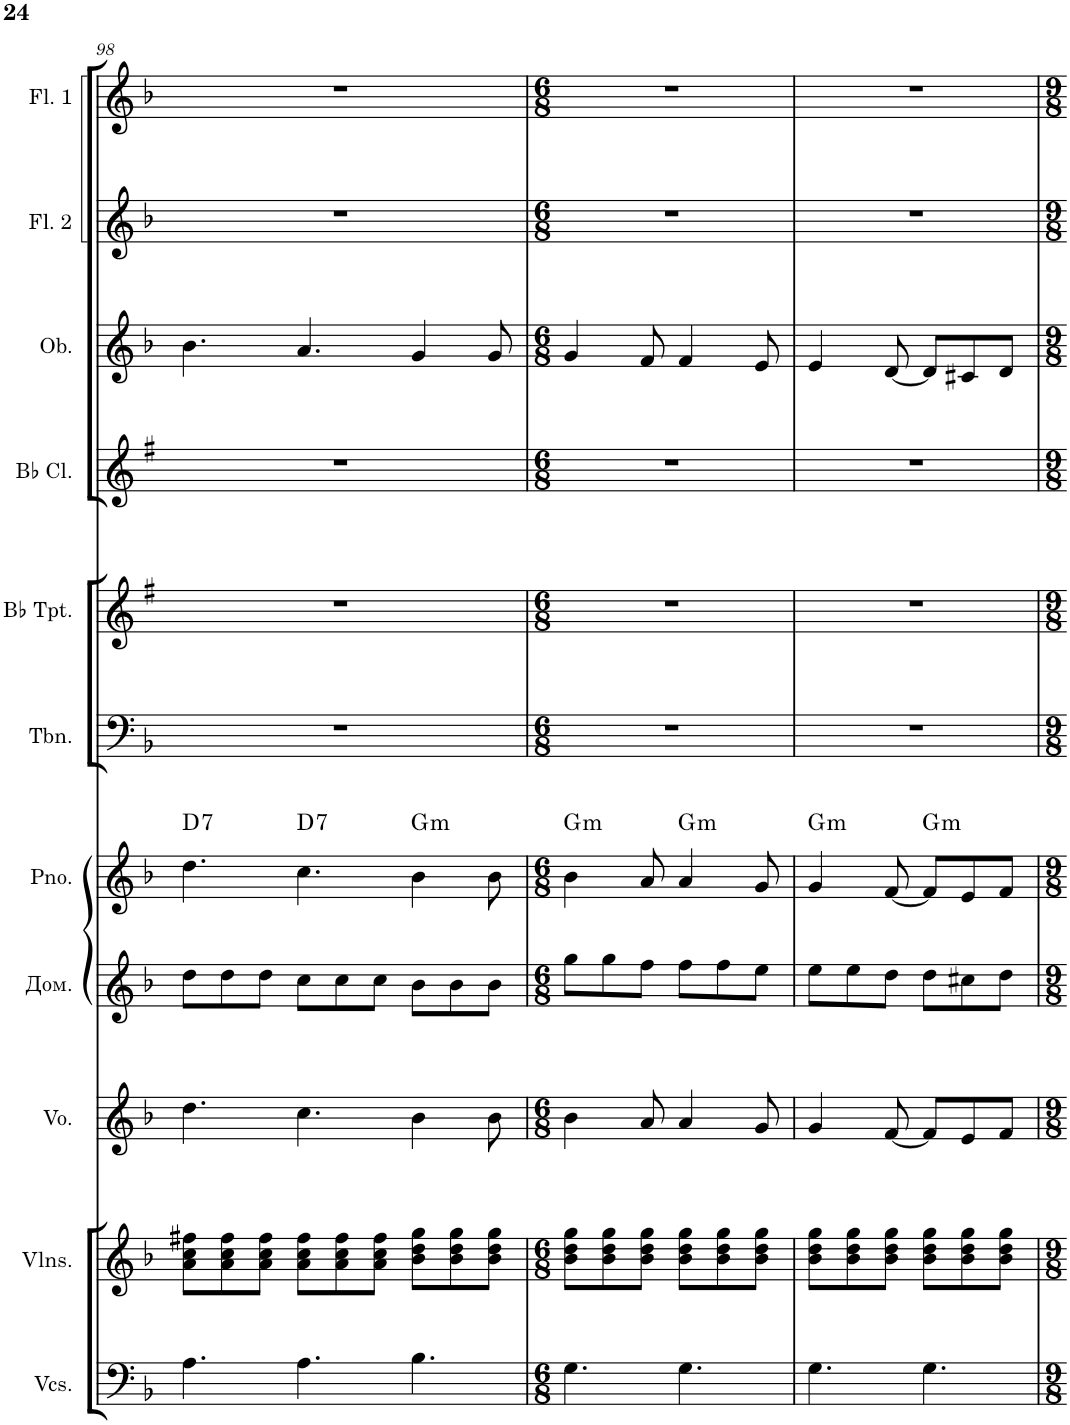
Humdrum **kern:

**kern	**kern	**kern	**kern	**kern	**harte	**kern	**kern	**kern	**kern	**kern	**kern
*part11	*part10	*part9	*part8	*part7	*part7	*part6	*part5	*part4	*part3	*part2	*part1
*staff11	*staff10	*staff9	*staff8	*staff7	*	*staff6	*staff5	*staff4	*staff3	*staff2	*staff1
*I"Violoncellos	*I"Violins	*I"Voice	*I"Домра	*I"Piano	*	*I"Trombone	*I"Bb Trumpet	*I"Bb Clarinet	*I"Oboe	*I"Flute 2	*I"Flute 1
*I'Vcs.	*I'Vlns.	*I'Vo.	*	*I'Pno.	*	*I'Tbn.	*I'Bb Tpt.	*I'Bb Cl.	*I'Ob.	*I'Fl. 2	*I'Fl. 1
!!LO:PB:g=z
*clefF4	*clefG2	*clefG2	*clefG2	*clefG2	*	*clefF4	*clefG2	*clefG2	*clefG2	*clefG2	*clefG2
*	*	*	*	*	*	*	*Trd1c2	*Trd1c2	*	*	*
*k[b-]	*k[b-]	*k[b-]	*k[b-]	*k[b-]	*	*k[b-]	*k[f#]	*k[f#]	*k[b-]	*k[b-]	*k[b-]
*M9/8	*M9/8	*M9/8	*M9/8	*M9/8	*	*M9/8	*M9/8	*M9/8	*M9/8	*M9/8	*M9/8
=98	=98	=98	=98	=98	=98	=98	=98	=98	=98	=98	=98
!	!	!	!	!	!LO:H:kt=7	!	!	!	!	!	!
4.A\	8a\ 8cc\ 8ff#X\L	4.dd\	8dd\L	4.dd\	D:7	8%9r	8%9r	8%9r	4.b-\	8%9r	8%9r
.	8a\ 8cc\ 8ff#\	.	8dd\	.	.	.	.	.	.	.	.
.	8a\ 8cc\ 8ff#\J	.	8dd\J	.	.	.	.	.	.	.	.
!	!	!	!	!	!LO:H:kt=7	!	!	!	!	!	!
4.A\	8a\ 8cc\ 8ff#\L	4.cc\	8cc\L	4.cc\	D:7	.	.	.	4.a/	.	.
.	8a\ 8cc\ 8ff#\	.	8cc\	.	.	.	.	.	.	.	.
.	8a\ 8cc\ 8ff#\J	.	8cc\J	.	.	.	.	.	.	.	.
!	!	!	!	!	!LO:H:kt=m	!	!	!	!	!	!
4.B-\	8b-\ 8dd\ 8gg\L	4b-\	8b-\L	4b-\	G:min	.	.	.	4g/	.	.
.	8b-\ 8dd\ 8gg\	.	8b-\	.	.	.	.	.	.	.	.
.	8b-\ 8dd\ 8gg\J	8b-\	8b-\J	8b-\	.	.	.	.	8g/	.	.
=99	=99	=99	=99	=99	=99	=99	=99	=99	=99	=99	=99
*M6/8	*M6/8	*M6/8	*M6/8	*M6/8	*	*M6/8	*M6/8	*M6/8	*M6/8	*M6/8	*M6/8
!	!	!	!	!	!LO:H:kt=m	!	!	!	!	!	!
4.G\	8b-\ 8dd\ 8gg\L	4b-\	8gg\L	4b-\	G:min	2.r	2.r	2.r	4g/	2.r	2.r
.	8b-\ 8dd\ 8gg\	.	8gg\	.	.	.	.	.	.	.	.
.	8b-\ 8dd\ 8gg\J	8a/	8ff\J	8a/	.	.	.	.	8f/	.	.
!	!	!	!	!	!LO:H:kt=m	!	!	!	!	!	!
4.G\	8b-\ 8dd\ 8gg\L	4a/	8ff\L	4a/	G:min	.	.	.	4f/	.	.
.	8b-\ 8dd\ 8gg\	.	8ff\	.	.	.	.	.	.	.	.
.	8b-\ 8dd\ 8gg\J	8g/	8ee\J	8g/	.	.	.	.	8e/	.	.
=100	=100	=100	=100	=100	=100	=100	=100	=100	=100	=100	=100
!	!	!	!	!	!LO:H:kt=m	!	!	!	!	!	!
4.G\	8b-\ 8dd\ 8gg\L	4g/	8ee\L	4g/	G:min	2.r	2.r	2.r	4e/	2.r	2.r
.	8b-\ 8dd\ 8gg\	.	8ee\	.	.	.	.	.	.	.	.
.	8b-\ 8dd\ 8gg\J	[8f/	8dd\J	[8f/	.	.	.	.	[8d/	.	.
!	!	!	!	!	!LO:H:kt=m	!	!	!	!	!	!
4.G\	8b-\ 8dd\ 8gg\L	8f/L]	8dd\L	8f/L]	G:min	.	.	.	8d/L]	.	.
.	8b-\ 8dd\ 8gg\	8e/	8cc#X\	8e/	.	.	.	.	8c#X/	.	.
.	8b-\ 8dd\ 8gg\J	8f/J	8dd\J	8f/J	.	.	.	.	8d/J	.	.
=	=	=	=	=	=	=	=	=	=	=	=
*-	*-	*-	*-	*-	*-	*-	*-	*-	*-	*-	*-
